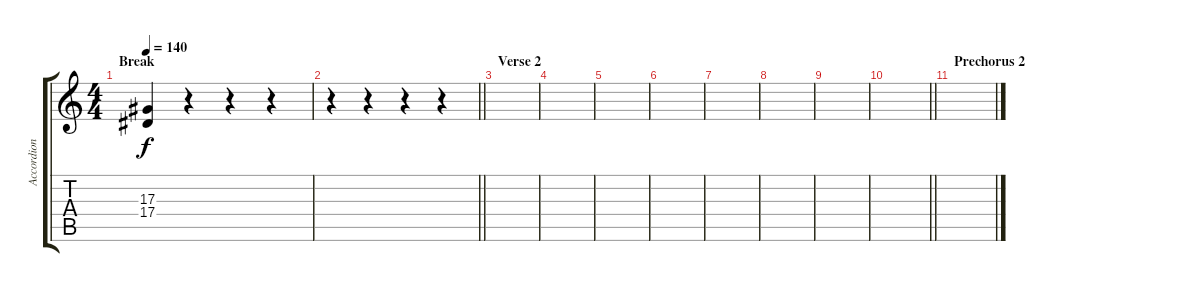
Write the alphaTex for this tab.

\track ("Accordion" "Accordion") {instrument accordion}
\staff {score tabs}
\tuning (C4 G3 Eb3 Bb2 F2 C2) {hide}
\ts (4 4)
\section ("" "Break")
\tempo 140
\clef g2
\ks c
(17.3 17.4).4{dy f} r.4 r.4 r.4 |
\barLineRight lightlight
r.4 r.4 r.4 r.4 |
\section ("" "Verse 2")
|
|
|
|
|
|
|
\barLineRight lightlight
|
\section ("" "Prechorus 2")
